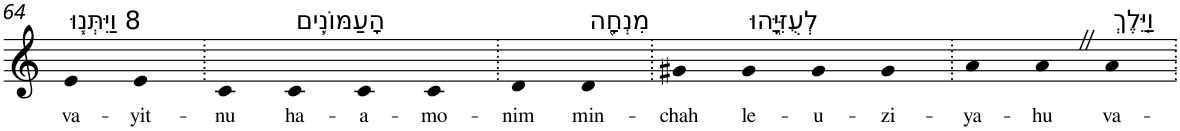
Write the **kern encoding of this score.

**kern	**text
*part1	*part1
*staff1	*staff1
*I"Piano	*
*I'Pno	*
!!LO:PB:g=z
*clefG2	*
*k[]	*
=64	=64
!LO:TX:a:t=8 וַיִּתְּנ֧וּ	!
!	!LO:LY:b
4e	va-
!	!LO:LY:b
4e	-yit-
=65.	=65.
!	!LO:LY:b
4c	-nu
!LO:TX:a:t=הָעַמּוֹנִ֛ים	!
!	!LO:LY:b
4c	ha-
!	!LO:LY:b
4c	-a-
!	!LO:LY:b
4c	-mo-
=66.	=66.
!	!LO:LY:b
4d	-nim
!LO:TX:a:t=מִנְחָ֖ה	!
!	!LO:LY:b
4d	min-
=67.	=67.
!	!LO:LY:b
4g#X	-chah
!LO:TX:a:t=לְעֻזִּיָּ֑הוּ	!
!	!LO:LY:b
4g#	le-
!	!LO:LY:b
4g#	-u-
!	!LO:LY:b
4g#	-zi-
=68.	=68.
!	!LO:LY:b
4a	-ya-
!	!LO:LY:b
4aZ	-hu
!LO:TX:a:t=וַיֵּ֤לֶךְ	!
!	!LO:LY:b
4a	va-
=.	=.
*-	*-
